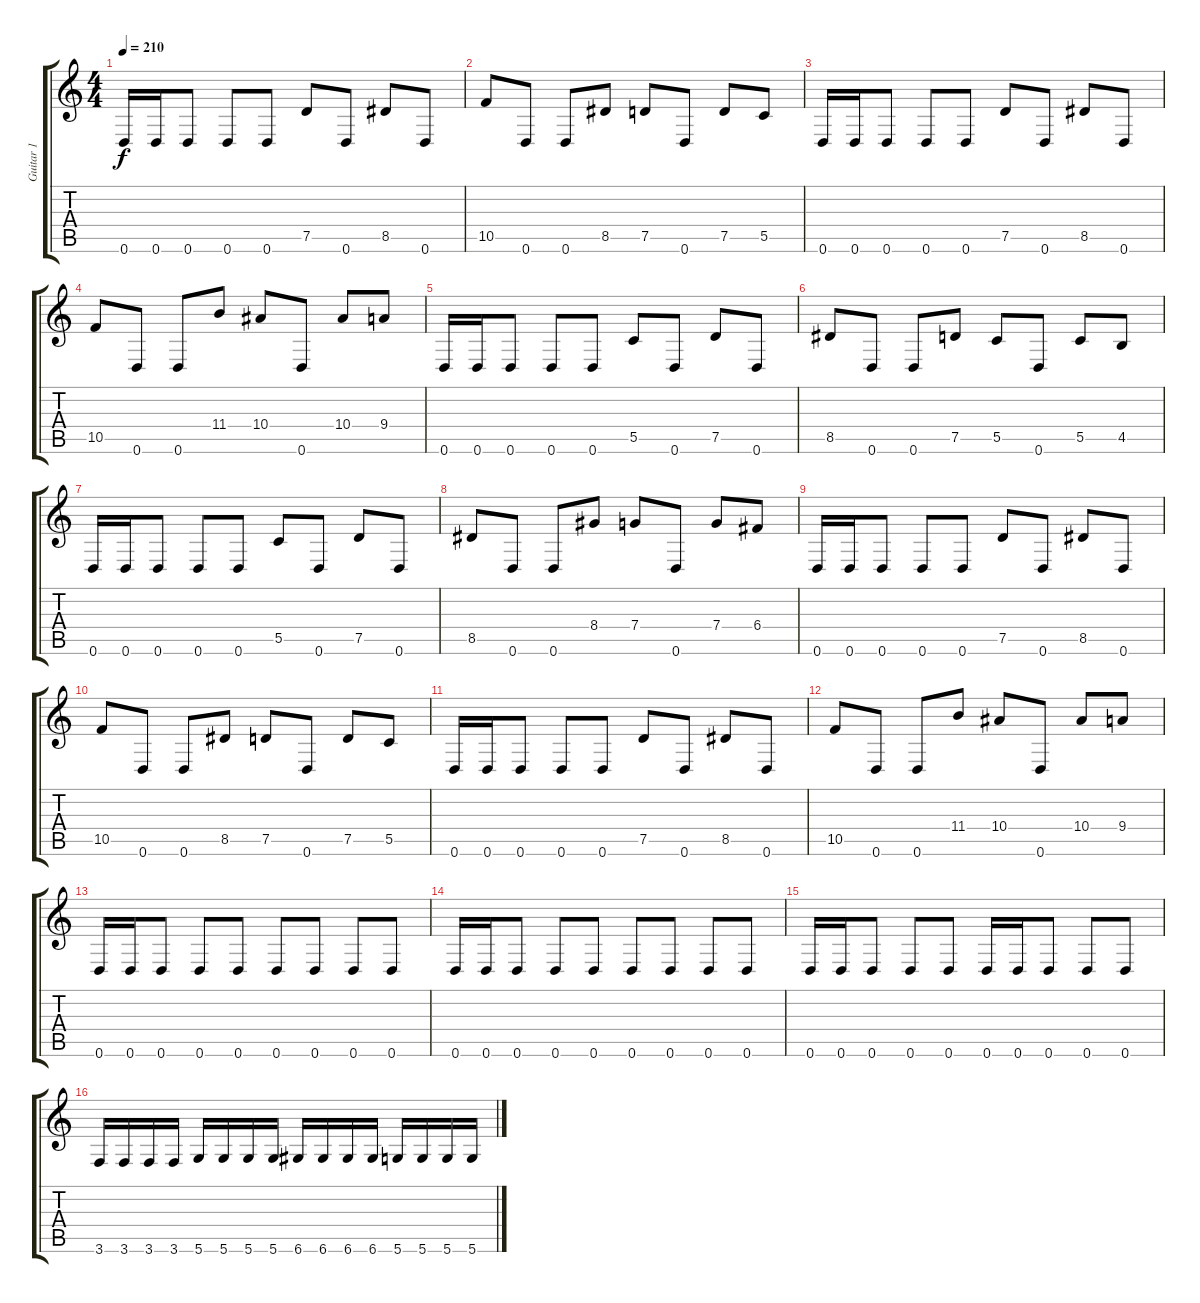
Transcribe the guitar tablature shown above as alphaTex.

\track ("Guitar 1" "Guitar 1") {instrument distortionguitar}
\staff {score tabs}
\tuning (D4 A3 F3 C3 G2 D2) {hide}
\ts (4 4)
\tempo 210
\clef g2
\ks c
0.6.16{dy f} 0.6.16 0.6.8 0.6.8 0.6.8 7.5.8 0.6.8 8.5.8 0.6.8 |
10.5.8 0.6.8 0.6.8 8.5.8 7.5.8 0.6.8 7.5.8 5.5.8 |
0.6.16 0.6.16 0.6.8 0.6.8 0.6.8 7.5.8 0.6.8 8.5.8 0.6.8 |
10.5.8 0.6.8 0.6.8 11.4.8 10.4.8 0.6.8 10.4.8 9.4.8 |
0.6.16 0.6.16 0.6.8 0.6.8 0.6.8 5.5.8 0.6.8 7.5.8 0.6.8 |
8.5.8 0.6.8 0.6.8 7.5.8 5.5.8 0.6.8 5.5.8 4.5.8 |
0.6.16 0.6.16 0.6.8 0.6.8 0.6.8 5.5.8 0.6.8 7.5.8 0.6.8 |
8.5.8 0.6.8 0.6.8 8.4.8 7.4.8 0.6.8 7.4.8 6.4.8 |
0.6.16 0.6.16 0.6.8 0.6.8 0.6.8 7.5.8 0.6.8 8.5.8 0.6.8 |
10.5.8 0.6.8 0.6.8 8.5.8 7.5.8 0.6.8 7.5.8 5.5.8 |
0.6.16 0.6.16 0.6.8 0.6.8 0.6.8 7.5.8 0.6.8 8.5.8 0.6.8 |
10.5.8 0.6.8 0.6.8 11.4.8 10.4.8 0.6.8 10.4.8 9.4.8 |
0.6.16 0.6.16 0.6.8 0.6.8 0.6.8 0.6.8 0.6.8 0.6.8 0.6.8 |
0.6.16 0.6.16 0.6.8 0.6.8 0.6.8 0.6.8 0.6.8 0.6.8 0.6.8 |
0.6.16 0.6.16 0.6.8 0.6.8 0.6.8 0.6.16 0.6.16 0.6.8 0.6.8 0.6.8 |
3.6.16 3.6.16 3.6.16 3.6.16 5.6.16 5.6.16 5.6.16 5.6.16 6.6.16 6.6.16 6.6.16 6.6.16 5.6.16 5.6.16 5.6.16 5.6.16
